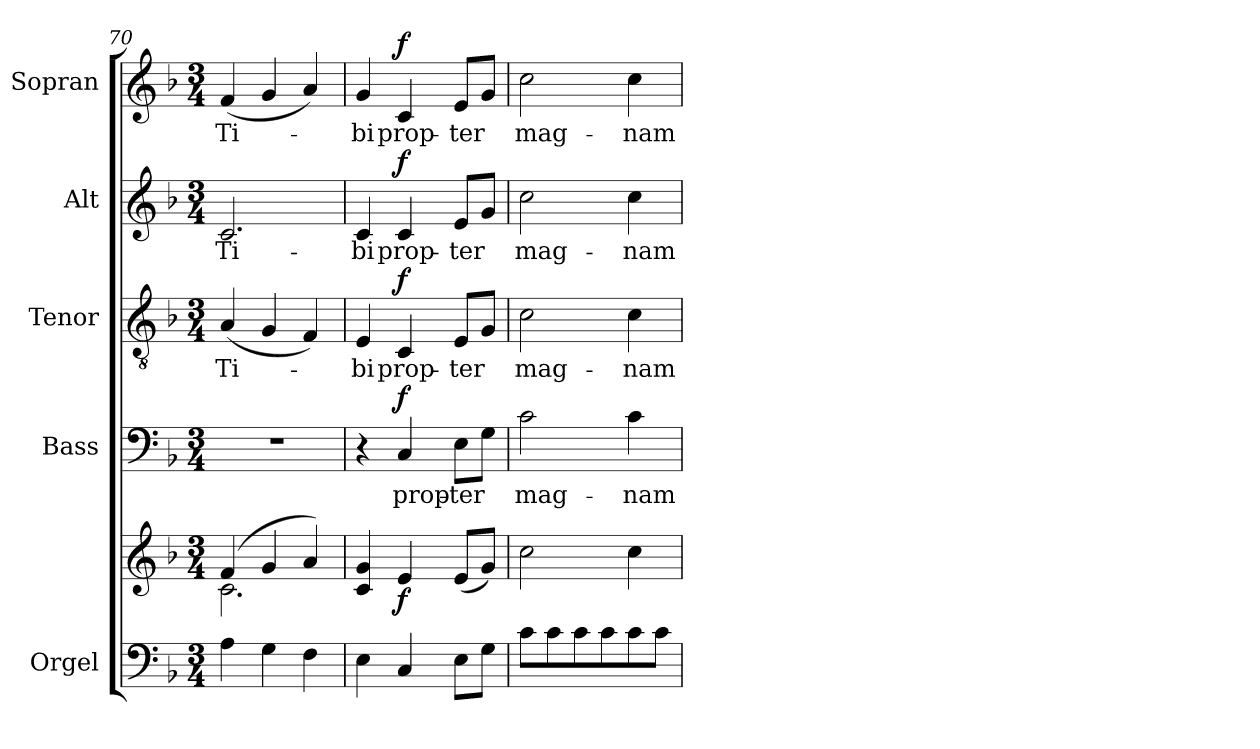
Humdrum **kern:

**kern	**kern	**dynam	**kern	**text	**dynam	**kern	**text	**dynam	**kern	**text	**dynam	**kern	**text	**dynam
*part5	*part5	*part5	*part4	*part4	*part4	*part3	*part3	*part3	*part2	*part2	*part2	*part1	*part1	*part1
*staff6	*staff5	*staff5/6	*staff4	*staff4	*staff4	*staff3	*staff3	*staff3	*staff2	*staff2	*staff2	*staff1	*staff1	*staff1
*I"Orgel	*	*	*I"Bass	*	*	*I"Tenor	*	*	*I"Alt	*	*	*I"Sopran	*	*
*I'Org.	*	*	*I'B.	*	*	*I'T.	*	*	*I'A.	*	*	*I'S.	*	*
*clefF4	*clefG2	*	*clefF4	*	*	*clefGv2	*	*	*clefG2	*	*	*clefG2	*	*
*k[b-]	*k[b-]	*	*k[b-]	*	*	*k[b-]	*	*	*k[b-]	*	*	*k[b-]	*	*
*F:	*F:	*	*F:	*	*	*F:	*	*	*F:	*	*	*F:	*	*
*M3/4	*M3/4	*	*M3/4	*	*	*M3/4	*	*	*M3/4	*	*	*M3/4	*	*
=70	=70	=70	=70	=70	=70	=70	=70	=70	=70	=70	=70	=70	=70	=70
*	*^	*	*	*	*	*	*	*	*	*	*	*	*	*
!	!	!	!	!	!	!	!	!LO:LY:b	!	!	!LO:LY:b	!	!	!LO:LY:b	!
4A\	(4f/	2.c\	.	2.r	.	.	(<4A/	Ti-	.	2.c/	Ti-	.	(<4f/	Ti-	.
4G\	4g/	.	.	.	.	.	4G/	.	.	.	.	.	4g/	.	.
4F\	4a/)	.	.	.	.	.	4F/)	.	.	.	.	.	4a/)	.	.
*	*v	*v	*	*	*	*	*	*	*	*	*	*	*	*	*
=71	=71	=71	=71	=71	=71	=71	=71	=71	=71	=71	=71	=71	=71	=71
!	!	!	!	!	!	!	!LO:LY:b	!	!	!LO:LY:b	!	!	!LO:LY:b	!
4E\	4c/ 4g/	.	4r	.	.	4E/	-bi	.	4c/	-bi	.	4g/	-bi	.
!	!	!LO:DY:b	!	!LO:LY:b	!LO:DY:a	!	!LO:LY:b	!LO:DY:a	!	!LO:LY:b	!LO:DY:a	!	!LO:LY:b	!LO:DY:a
4C/	4e/	f	4C/	prop-	f	4C/	prop-	f	4c/	prop-	f	4c/	prop-	f
!	!	!	!	!LO:LY:b	!	!	!LO:LY:b	!	!	!LO:LY:b	!	!	!LO:LY:b	!
8E\L	(<8e/L	.	8E\L	-ter	.	8E/L	-ter	.	8e/L	-ter	.	8e/L	-ter	.
8G\J	8g/J)	.	8G\J	.	.	8G/J	.	.	8g/J	.	.	8g/J	.	.
=72	=72	=72	=72	=72	=72	=72	=72	=72	=72	=72	=72	=72	=72	=72
!	!	!	!	!LO:LY:b	!	!	!LO:LY:b	!	!	!LO:LY:b	!	!	!LO:LY:b	!
8c\L	2cc\	.	2c\	mag-	.	2c\	mag-	.	2cc\	mag-	.	2cc\	mag-	.
8c\	.	.	.	.	.	.	.	.	.	.	.	.	.	.
8c\	.	.	.	.	.	.	.	.	.	.	.	.	.	.
8c\	.	.	.	.	.	.	.	.	.	.	.	.	.	.
!	!	!	!	!LO:LY:b	!	!	!LO:LY:b	!	!	!LO:LY:b	!	!	!LO:LY:b	!
8c\	4cc\	.	4c\	-nam	.	4c\	-nam	.	4cc\	-nam	.	4cc\	-nam	.
8c\J	.	.	.	.	.	.	.	.	.	.	.	.	.	.
=	=	=	=	=	=	=	=	=	=	=	=	=	=	=
*-	*-	*-	*-	*-	*-	*-	*-	*-	*-	*-	*-	*-	*-	*-
